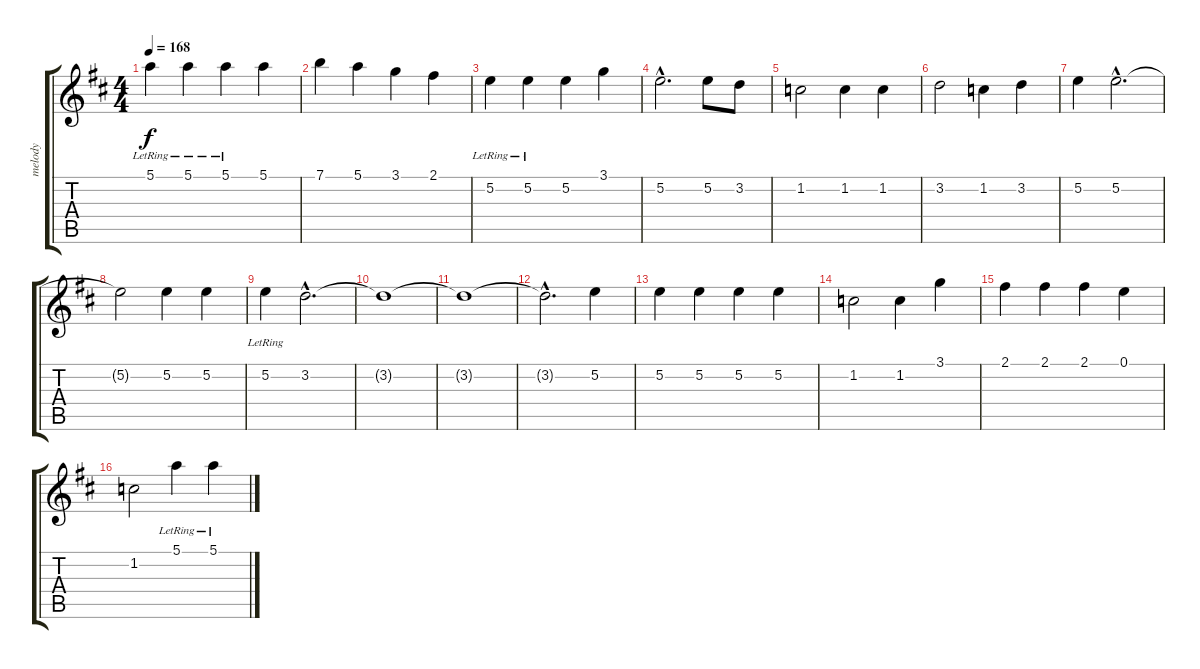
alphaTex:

\track ("melody" "melody") {instrument acousticguitarsteel}
\staff {score tabs}
\tuning (E4 B3 G3 D3 A2 E2) {hide}
\ts (4 4)
\tempo 168
\clef g2
\ks d
5.1{lr}.4{dy f} 5.1{lr}.4 5.1{lr}.4 5.1.4 |
7.1.4 5.1.4 3.1.4 2.1.4 |
5.2{lr}.4 5.2{lr}.4 5.2.4 3.1.4 |
5.2{hac}.2{d} 5.2.8 3.2.8 |
1.2.2 1.2.4 1.2.4 |
3.2.2 1.2.4 3.2.4 |
5.2.4 5.2{hac}.2{d} |
5.2{t}.2 5.2.4 5.2.4 |
5.2{lr}.4 3.2{hac}.2{d} |
3.2{t}.1 |
3.2{t}.1 |
3.2{hac t}.2{d} 5.2.4 |
5.2.4 5.2.4 5.2.4 5.2.4 |
1.2.2 1.2.4 3.1.4 |
2.1.4 2.1.4 2.1.4 0.1.4 |
1.2.2 5.1{lr}.4 5.1{lr}.4
